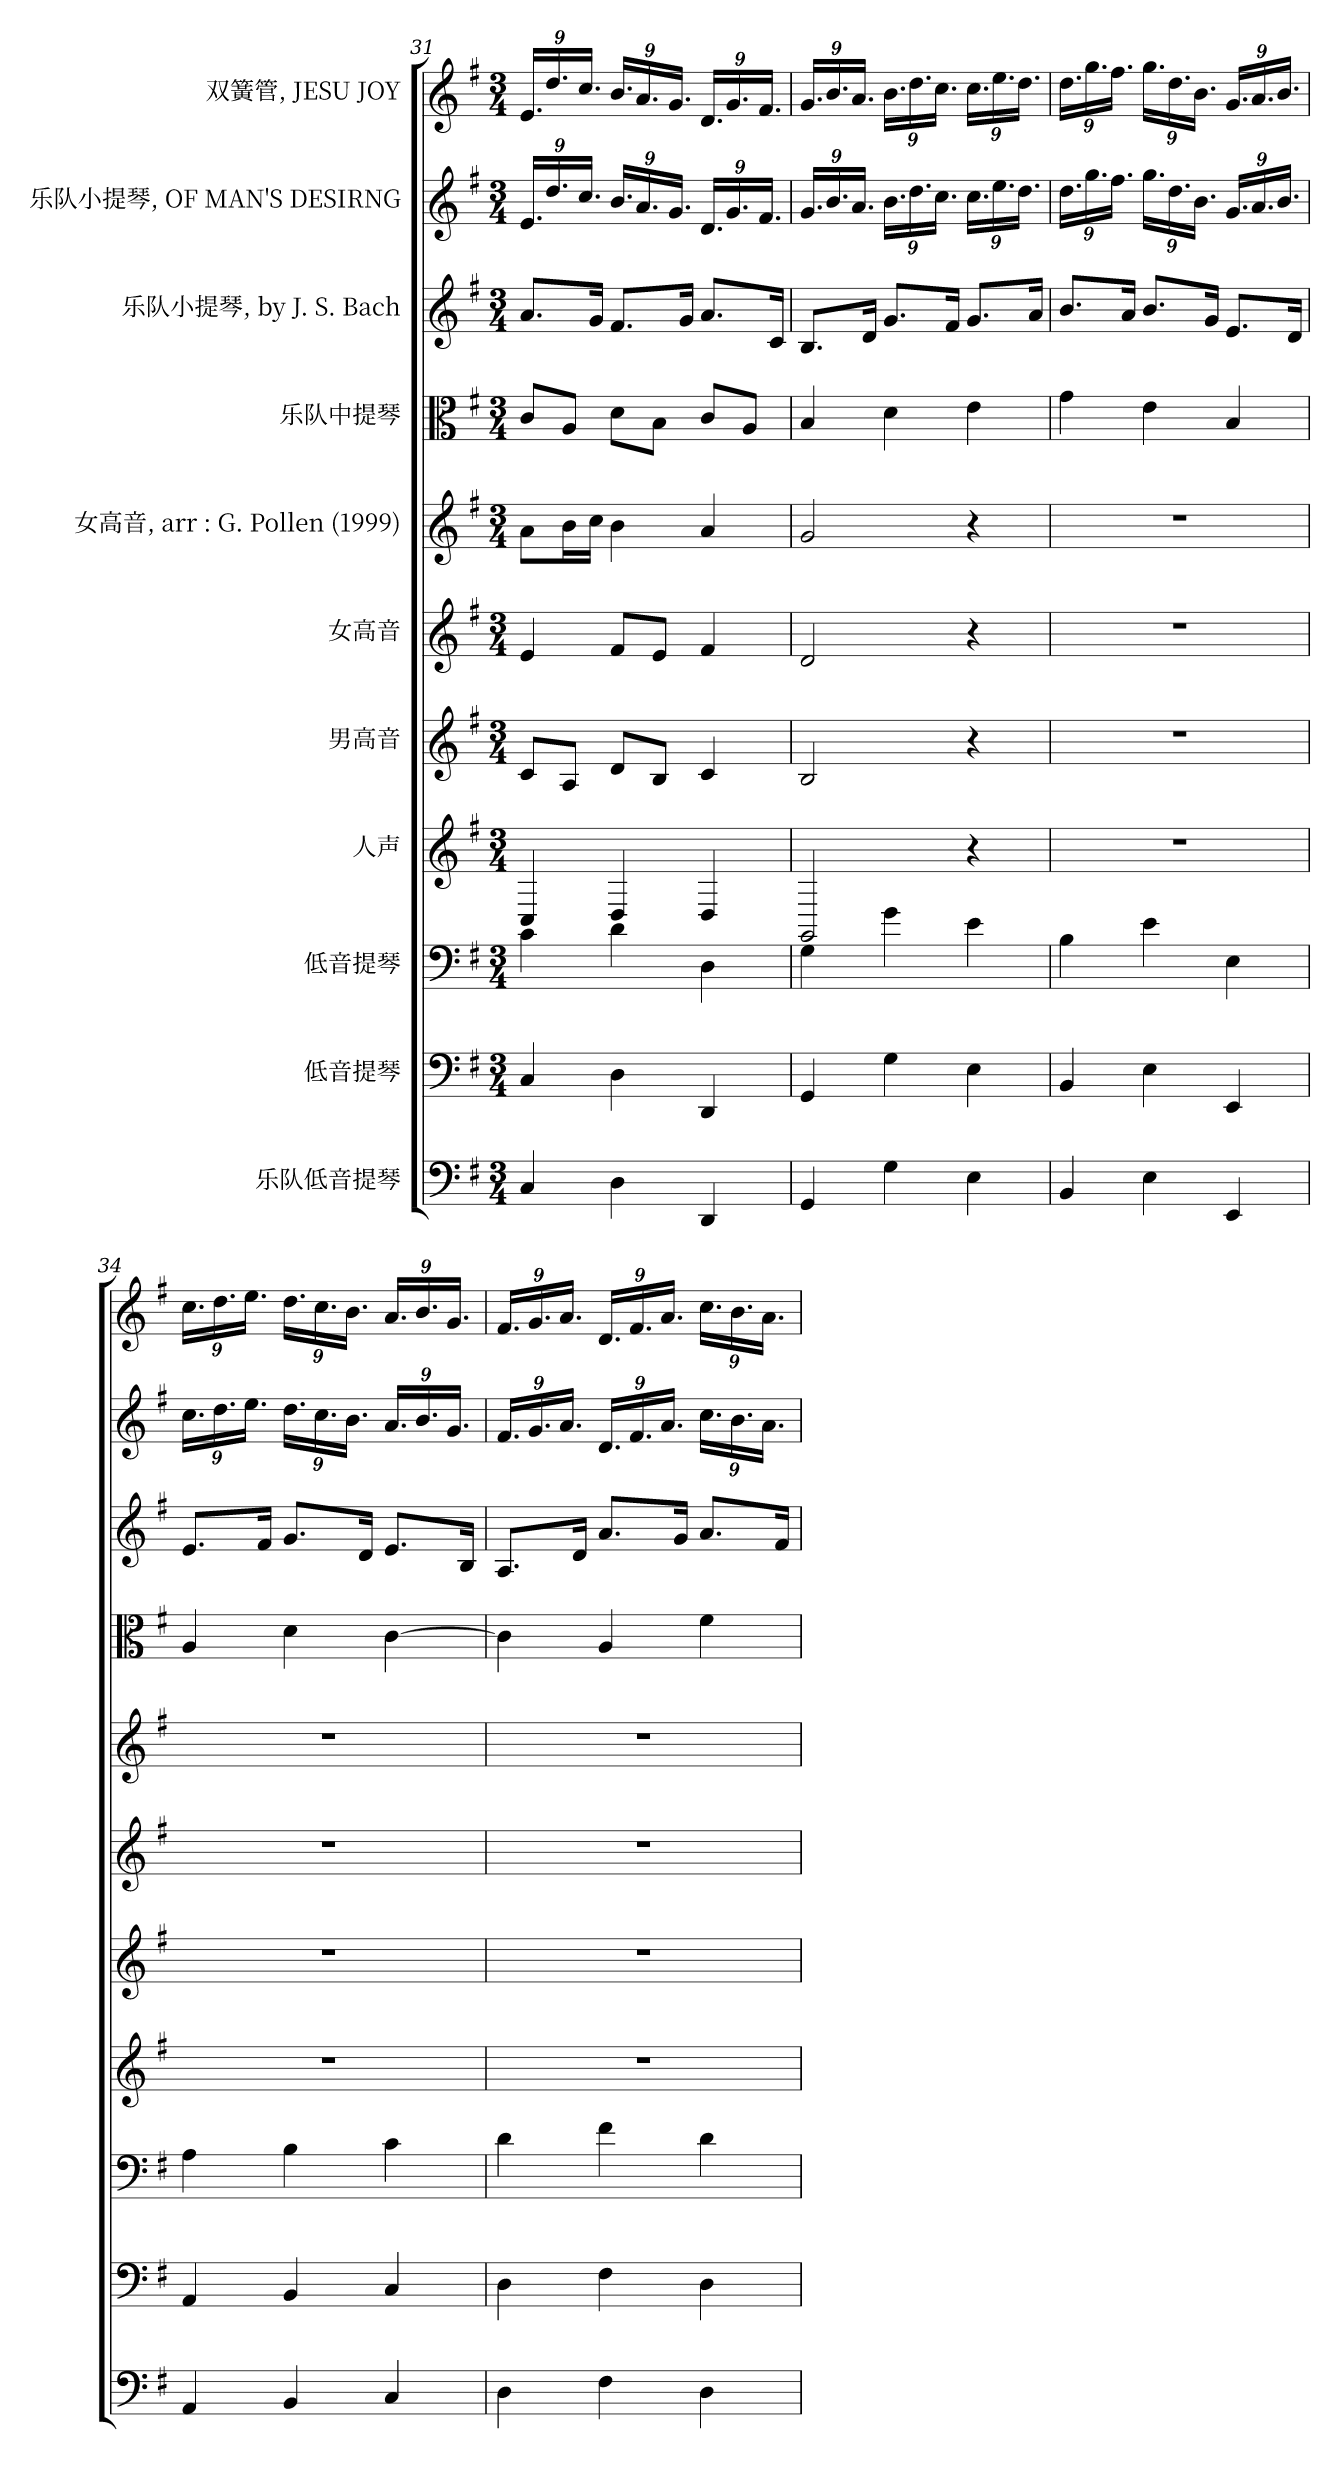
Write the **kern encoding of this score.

**kern	**kern	**kern	**kern	**kern	**kern	**kern	**kern	**kern	**kern	**kern
*part11	*part10	*part9	*part8	*part7	*part6	*part5	*part4	*part3	*part2	*part1
*staff11	*staff10	*staff9	*staff8	*staff7	*staff6	*staff5	*staff4	*staff3	*staff2	*staff1
*I"乐队低音提琴	*I"低音提琴	*I"低音提琴	*I"人声	*I"男高音	*I"女高音	*I"女高音, arr : G. Pollen (1999)	*I"乐队中提琴	*I"乐队小提琴, by J. S. Bach	*I"乐队小提琴, OF MAN'S DESIRNG	*I"双簧管, JESU JOY
*clefF4	*clefF4	*clefF4	*clefG2	*clefG2	*clefG2	*clefG2	*clefC3	*clefG2	*clefG2	*clefG2
*ITrd7c12	*ITrd7c12	*ITrd7c12	*	*	*	*	*	*	*	*
*k[f#]	*k[f#]	*k[f#]	*k[f#]	*k[f#]	*k[f#]	*k[f#]	*k[f#]	*k[f#]	*k[f#]	*k[f#]
*M3/4	*M3/4	*M3/4	*M3/4	*M3/4	*M3/4	*M3/4	*M3/4	*M3/4	*M3/4	*M3/4
*	*	*	*	*	*	*	*	*	*Xbrackettup	*Xbrackettup
=31	=31	=31	=31	=31	=31	=31	=31	=31	=31	=31
4CC/	4CC/	4C\	4C/	8c/L	4e/	8a\L	8c/L	8.a/L	18.e/LL	18.e/LL
.	.	.	.	.	.	.	.	.	18.dd/	18.dd/
.	.	.	.	8A/J	.	16b\L	8A/J	.	.	.
.	.	.	.	.	.	.	.	.	18.cc/JJ	18.cc/JJ
.	.	.	.	.	.	16cc\JJ	.	16g/Jk	.	.
4DD\	4DD\	4D\	4D/	8d/L	8f#/L	4b\	8d\L	8.f#/L	18.b/LL	18.b/LL
.	.	.	.	.	.	.	.	.	18.a/	18.a/
.	.	.	.	8B/J	8e/J	.	8B\J	.	.	.
.	.	.	.	.	.	.	.	.	18.g/JJ	18.g/JJ
.	.	.	.	.	.	.	.	16g/Jk	.	.
4DDD/	4DDD/	4DD\	4D/	4c/	4f#/	4a/	8c/L	8.a/L	18.d/LL	18.d/LL
.	.	.	.	.	.	.	.	.	18.g/	18.g/
.	.	.	.	.	.	.	8A/J	.	.	.
.	.	.	.	.	.	.	.	.	18.f#/JJ	18.f#/JJ
.	.	.	.	.	.	.	.	16c/Jk	.	.
=32	=32	=32	=32	=32	=32	=32	=32	=32	=32	=32
4GGG/	4GGG/	4GG\	2GG/	2B/	2d/	2g/	4B/	8.B/L	18.g/LL	18.g/LL
.	.	.	.	.	.	.	.	.	18.b/	18.b/
.	.	.	.	.	.	.	.	.	18.a/JJ	18.a/JJ
.	.	.	.	.	.	.	.	16d/Jk	.	.
4GG\	4GG\	4G\	.	.	.	.	4d\	8.g/L	18.b\LL	18.b\LL
.	.	.	.	.	.	.	.	.	18.dd\	18.dd\
.	.	.	.	.	.	.	.	.	18.cc\JJ	18.cc\JJ
.	.	.	.	.	.	.	.	16f#/Jk	.	.
4EE\	4EE\	4E\	4r	4r	4r	4r	4e\	8.g/L	18.cc\LL	18.cc\LL
.	.	.	.	.	.	.	.	.	18.ee\	18.ee\
.	.	.	.	.	.	.	.	.	18.dd\JJ	18.dd\JJ
.	.	.	.	.	.	.	.	16a/Jk	.	.
!!LO:PB:g=z
=33	=33	=33	=33	=33	=33	=33	=33	=33	=33	=33
4BBB/	4BBB/	4BB\	2.r	2.r	2.r	2.r	4g\	8.b/L	18.dd\LL	18.dd\LL
.	.	.	.	.	.	.	.	.	18.gg\	18.gg\
.	.	.	.	.	.	.	.	.	18.ff#\JJ	18.ff#\JJ
.	.	.	.	.	.	.	.	16a/Jk	.	.
4EE\	4EE\	4E\	.	.	.	.	4e\	8.b/L	18.gg\LL	18.gg\LL
.	.	.	.	.	.	.	.	.	18.dd\	18.dd\
.	.	.	.	.	.	.	.	.	18.b\JJ	18.b\JJ
.	.	.	.	.	.	.	.	16g/Jk	.	.
4EEE/	4EEE/	4EE\	.	.	.	.	4B/	8.e/L	18.g/LL	18.g/LL
.	.	.	.	.	.	.	.	.	18.a/	18.a/
.	.	.	.	.	.	.	.	.	18.b/JJ	18.b/JJ
.	.	.	.	.	.	.	.	16d/Jk	.	.
=34	=34	=34	=34	=34	=34	=34	=34	=34	=34	=34
4AAA/	4AAA/	4AA\	2.r	2.r	2.r	2.r	4A/	8.e/L	18.cc\LL	18.cc\LL
.	.	.	.	.	.	.	.	.	18.dd\	18.dd\
.	.	.	.	.	.	.	.	.	18.ee\JJ	18.ee\JJ
.	.	.	.	.	.	.	.	16f#/Jk	.	.
4BBB/	4BBB/	4BB\	.	.	.	.	4d\	8.g/L	18.dd\LL	18.dd\LL
.	.	.	.	.	.	.	.	.	18.cc\	18.cc\
.	.	.	.	.	.	.	.	.	18.b\JJ	18.b\JJ
.	.	.	.	.	.	.	.	16d/Jk	.	.
4CC/	4CC/	4C\	.	.	.	.	[4c\	8.e/L	18.a/LL	18.a/LL
.	.	.	.	.	.	.	.	.	18.b/	18.b/
.	.	.	.	.	.	.	.	.	18.g/JJ	18.g/JJ
.	.	.	.	.	.	.	.	16B/Jk	.	.
=35	=35	=35	=35	=35	=35	=35	=35	=35	=35	=35
4DD\	4DD\	4D\	2.r	2.r	2.r	2.r	4c\]	8.A/L	18.f#/LL	18.f#/LL
.	.	.	.	.	.	.	.	.	18.g/	18.g/
.	.	.	.	.	.	.	.	.	18.a/JJ	18.a/JJ
.	.	.	.	.	.	.	.	16d/Jk	.	.
4FF#\	4FF#\	4F#\	.	.	.	.	4A/	8.a/L	18.d/LL	18.d/LL
.	.	.	.	.	.	.	.	.	18.f#/	18.f#/
.	.	.	.	.	.	.	.	.	18.a/JJ	18.a/JJ
.	.	.	.	.	.	.	.	16g/Jk	.	.
4DD\	4DD\	4D\	.	.	.	.	4f#\	8.a/L	18.cc\LL	18.cc\LL
.	.	.	.	.	.	.	.	.	18.b\	18.b\
.	.	.	.	.	.	.	.	.	18.a\JJ	18.a\JJ
.	.	.	.	.	.	.	.	16f#/Jk	.	.
=	=	=	=	=	=	=	=	=	=	=
*-	*-	*-	*-	*-	*-	*-	*-	*-	*-	*-
